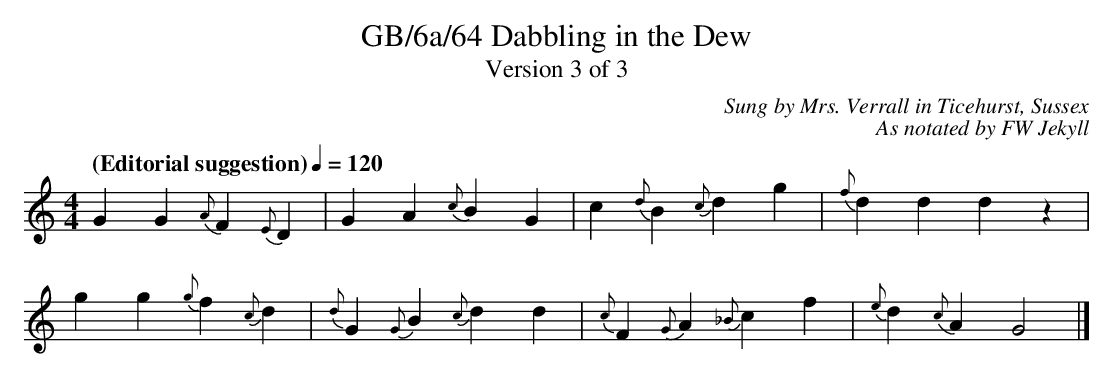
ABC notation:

X:1
T:GB/6a/64 Dabbling in the Dew
T:Version 3 of 3
C:Sung by Mrs. Verrall in Ticehurst, Sussex
C:As notated by FW Jekyll
M:4/4
Q:"(Editorial suggestion)" 1/4=120
K:Gmix
G2 G2 {A}F2 {E}D2 | G2 A2 {c}B2 G2 | c2 {d}B2 {c}d2 g2 | {f}d2 d2 d2 z2 |
g2 g2 {g}f2 {c}d2 | {d}G2 {G}B2 {c}d2 d2 | {c}F2 {G}A2 {_B}c2 f2 | {e}d2 {c}A2 G4 |]
